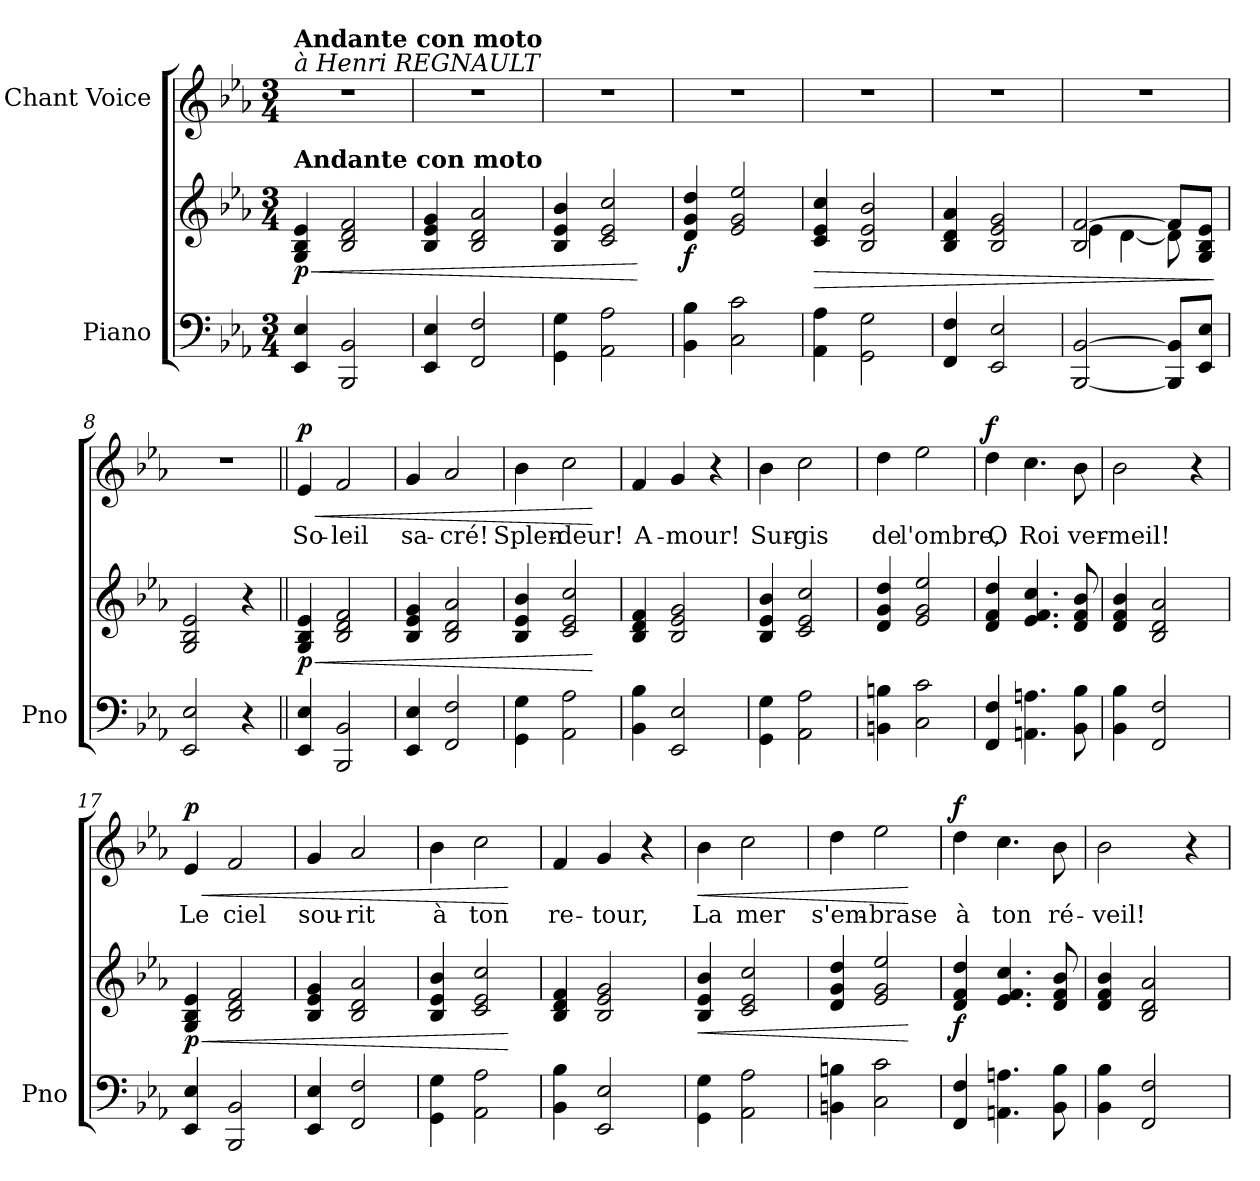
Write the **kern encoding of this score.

**kern	**kern	**dynam	**kern	**text	**dynam
*part2	*part2	*part2	*part1	*part1	*part1
*staff3	*staff2	*staff2/3	*staff1	*staff1	*staff1
*I"Piano	*	*	*I"Chant Voice	*	*
*I'Pno	*	*	*	*	*
*clefF4	*clefG2	*	*clefG2	*	*
*k[b-e-a-]	*k[b-e-a-]	*	*k[b-e-a-]	*	*
*M3/4	*M3/4	*	*M3/4	*	*
*MM90	*MM90	*	*MM90	*	*
=1	=1	=1	=1	=1	=1
!	!	!	!LO:TX:a:i:t=à Henri REGNAULT	!	!
!	!	!	!LO:TX:a:B:t=Andante con moto	!	!
!	!LO:TX:a:B:t=Andante con moto	!	!	!	!
!	!	!LO:HP:b	!	!	!
!	!	!LO:DY:n=1:b	!	!	!
4EE-/ 4E-/	4G/ 4B-/ 4e-/	< p	2.r	.	.
2BBB-/ 2BB-/	2B-/ 2d/ 2f/	.	.	.	.
=2	=2	=2	=2	=2	=2
4EE-/ 4E-/	4B-/ 4e-/ 4g/	.	2.r	.	.
2FF/ 2F/	2B-/ 2d/ 2a-/	.	.	.	.
=3	=3	=3	=3	=3	=3
4GG\ 4G\	4B-/ 4e-/ 4b-/	.	2.r	.	.
2AA-\ 2A-\	2c/ 2e-/ 2cc/	.	.	.	.
.	.	[	.	.	.
=4	=4	=4	=4	=4	=4
!	!	!LO:DY:b	!	!	!
4BB-\ 4B-\	4d/ 4g/ 4dd/	f	2.r	.	.
2C\ 2c\	2e-/ 2g/ 2ee-/	.	.	.	.
=5	=5	=5	=5	=5	=5
!	!	!LO:HP:b	!	!	!
4AA-\ 4A-\	4c/ 4e-/ 4cc/	>	2.r	.	.
2GG\ 2G\	2B-/ 2e-/ 2b-/	.	.	.	.
=6	=6	=6	=6	=6	=6
4FF/ 4F/	4B-/ 4d/ 4a-/	.	2.r	.	.
2EE-/ 2E-/	2B-/ 2e-/ 2g/	.	.	.	.
=7	=7	=7	=7	=7	=7
*	*^	*	*	*	*
[2BBB-/ [2BB-/	2B-/ [2f/	4e-\	.	2.r	.	.
.	.	[4d\	.	.	.	.
8BBB-/] 8BB-/]L	8f/L]	8d\]	.	.	.	.
8EE-/ 8E-/J	8G/ 8B-/ 8e-/J	8ryy	.	.	.	.
*	*v	*v	*	*	*	*
.	.	]	.	.	.
!!LO:LB:g=z
=8	=8	=8	=8	=8	=8
2EE-/ 2E-/	2G/ 2B-/ 2e-/	.	2.r	.	.
4r	4r	.	.	.	.
=9||	=9||	=9||	=9||	=9||	=9||
!	!	!LO:HP:b	!	!LO:LY:b	!LO:HP:b
!	!	!LO:DY:n=1:b	!	!	!LO:DY:n=1:a
4EE-/ 4E-/	4G/ 4B-/ 4e-/	< p	4e-/	So-	< p
!	!	!	!	!LO:LY:b	!
2BBB-/ 2BB-/	2B-/ 2d/ 2f/	.	2f/	-leil	.
=10	=10	=10	=10	=10	=10
!	!	!	!	!LO:LY:b	!
4EE-/ 4E-/	4B-/ 4e-/ 4g/	.	4g/	sa-	.
!	!	!	!	!LO:LY:b	!
2FF/ 2F/	2B-/ 2d/ 2a-/	.	2a-/	-cré!	.
=11	=11	=11	=11	=11	=11
!	!	!	!	!LO:LY:b	!
4GG\ 4G\	4B-/ 4e-/ 4b-/	.	4b-\	Splen-	.
!	!	!	!	!LO:LY:b	!
2AA-\ 2A-\	2c/ 2e-/ 2cc/	.	2cc\	-deur!	.
.	.	[	.	.	[
=12	=12	=12	=12	=12	=12
!	!	!	!	!LO:LY:b	!
4BB-\ 4B-\	4B-/ 4d/ 4f/	.	4f/	A-	.
!	!	!	!	!LO:LY:b	!
2EE-/ 2E-/	2B-/ 2e-/ 2g/	.	4g/	-mour!	.
.	.	.	4r	.	.
=13	=13	=13	=13	=13	=13
!	!	!	!	!LO:LY:b	!
4GG\ 4G\	4B-/ 4e-/ 4b-/	.	4b-\	Sur-	.
!	!	!	!	!LO:LY:b	!
2AA-\ 2A-\	2c/ 2e-/ 2cc/	.	2cc\	-gis	.
=14	=14	=14	=14	=14	=14
!	!	!	!	!LO:LY:b	!
4BBn\ 4Bn\	4d/ 4g/ 4dd/	.	4dd\	de	.
!	!	!	!	!LO:LY:b	!
2C\ 2c\	2e-/ 2g/ 2ee-/	.	2ee-\	l'ombre,	.
!!LO:LB:g=z
=15	=15	=15	=15	=15	=15
!	!	!	!	!LO:LY:b	!LO:DY:a
4FF/ 4F/	4d/ 4f/ 4dd/	.	4dd\	O	f
!	!	!	!	!LO:LY:b	!
4.AAn\ 4.An\	4.e-/ 4.f/ 4.cc/	.	4.cc\	Roi	.
!	!	!	!	!LO:LY:b	!
8BB-\ 8B-\	8d/ 8f/ 8b-/	.	8b-\	ver-	.
=16	=16	=16	=16	=16	=16
!	!	!	!	!LO:LY:b	!
4BB-\ 4B-\	4d/ 4f/ 4b-/	.	2b-\	-meil!	.
2FF/ 2F/	2B-/ 2d/ 2a-/	.	.	.	.
.	.	.	4r	.	.
=17	=17	=17	=17	=17	=17
!	!	!LO:HP:b	!	!LO:LY:b	!LO:HP:b
!	!	!LO:DY:n=1:b	!	!	!LO:DY:n=1:a
4EE-/ 4E-/	4G/ 4B-/ 4e-/	< p	4e-/	Le	< p
!	!	!	!	!LO:LY:b	!
2BBB-/ 2BB-/	2B-/ 2d/ 2f/	.	2f/	ciel	.
=18	=18	=18	=18	=18	=18
!	!	!	!	!LO:LY:b	!
4EE-/ 4E-/	4B-/ 4e-/ 4g/	.	4g/	sou-	.
!	!	!	!	!LO:LY:b	!
2FF/ 2F/	2B-/ 2d/ 2a-/	.	2a-/	-rit	.
=19	=19	=19	=19	=19	=19
!	!	!	!	!LO:LY:b	!
4GG\ 4G\	4B-/ 4e-/ 4b-/	.	4b-\	à	.
!	!	!	!	!LO:LY:b	!
2AA-\ 2A-\	2c/ 2e-/ 2cc/	.	2cc\	ton	.
.	.	[	.	.	[
=20	=20	=20	=20	=20	=20
!	!	!	!	!LO:LY:b	!
4BB-\ 4B-\	4B-/ 4d/ 4f/	.	4f/	re-	.
!	!	!	!	!LO:LY:b	!
2EE-/ 2E-/	2B-/ 2e-/ 2g/	.	4g/	-tour,	.
.	.	.	4r	.	.
=21	=21	=21	=21	=21	=21
!	!	!LO:HP:b	!	!LO:LY:b	!LO:HP:b
4GG\ 4G\	4B-/ 4e-/ 4b-/	<	4b-\	La	<
!	!	!	!	!LO:LY:b	!
2AA-\ 2A-\	2c/ 2e-/ 2cc/	.	2cc\	mer	.
!!LO:PB:g=z
=22	=22	=22	=22	=22	=22
!	!	!	!	!LO:LY:b	!
4BBn\ 4Bn\	4d/ 4g/ 4dd/	.	4dd\	s'em-	.
!	!	!	!	!LO:LY:b	!
2C\ 2c\	2e-/ 2g/ 2ee-/	.	2ee-\	-brase	.
.	.	[	.	.	[
=23	=23	=23	=23	=23	=23
!	!	!LO:DY:b	!	!LO:LY:b	!LO:DY:a
4FF/ 4F/	4d/ 4f/ 4dd/	f	4dd\	à	f
!	!	!	!	!LO:LY:b	!
4.AAn\ 4.An\	4.e-/ 4.f/ 4.cc/	.	4.cc\	ton	.
!	!	!	!	!LO:LY:b	!
8BB-\ 8B-\	8d/ 8f/ 8b-/	.	8b-\	ré-	.
=24	=24	=24	=24	=24	=24
!	!	!	!	!LO:LY:b	!
4BB-\ 4B-\	4d/ 4f/ 4b-/	.	2b-\	-veil!	.
2FF/ 2F/	2B-/ 2d/ 2a-/	.	.	.	.
.	.	.	4r	.	.
=	=	=	=	=	=
*-	*-	*-	*-	*-	*-
